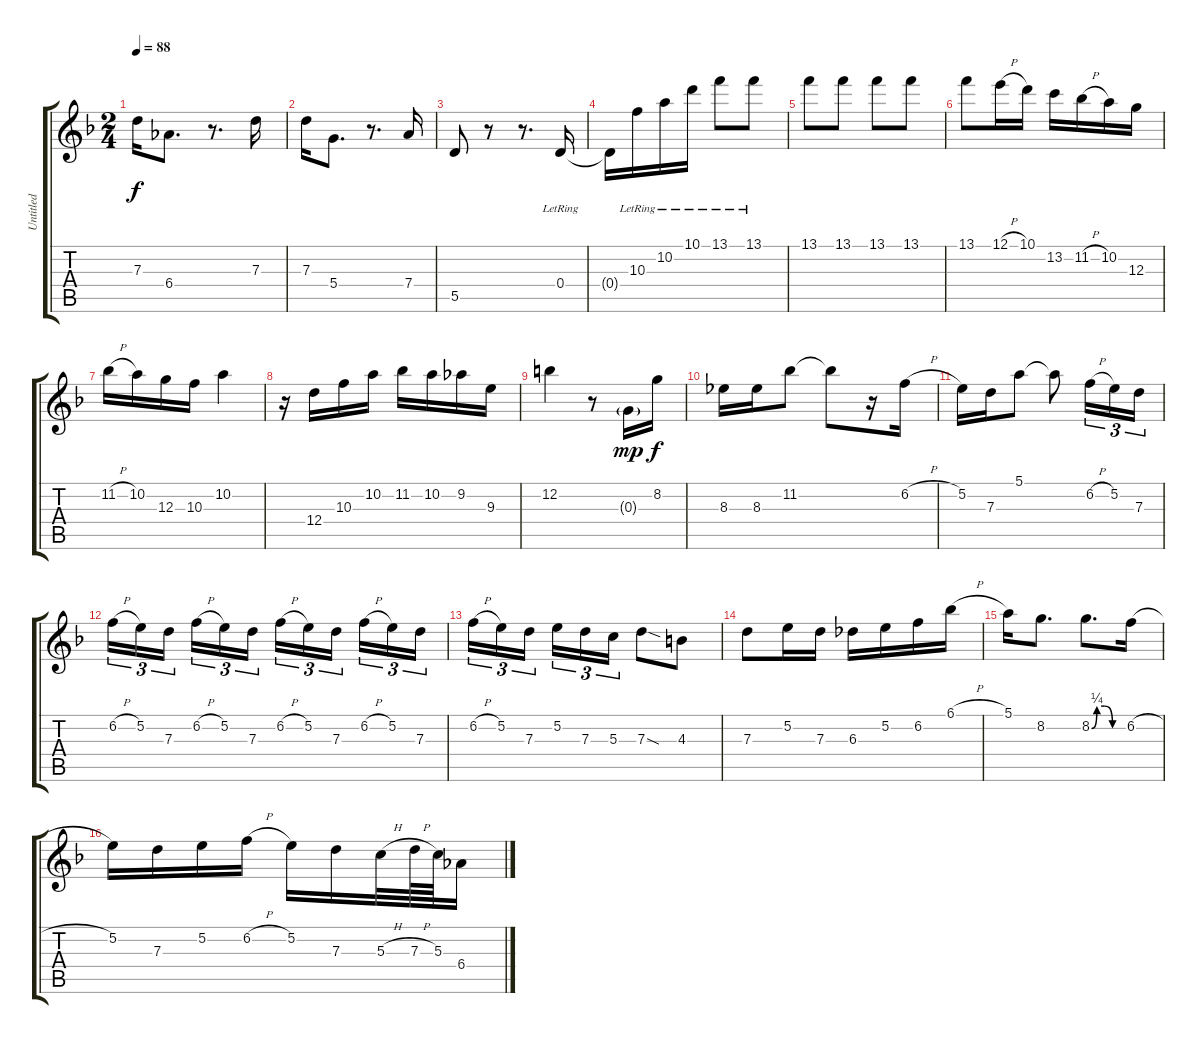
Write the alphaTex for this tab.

\track ("Untitled" "Untitled") {instrument acousticguitarnylon}
\staff {score tabs}
\tuning (E4 B3 G3 D3 A2 D2) {hide}
\ts (2 4)
\tempo 88
\clef g2
\ks f
7.3.16{dy f} 6.4.8{d} r.8{d} 7.3.16 |
7.3.16 5.4.8{d} r.8{d} 7.4.16 |
5.5.8 r.8 r.8{d} 0.4{lr}.16 |
0.4{t}.16 10.3{lr}.16 10.2{lr}.16 10.1{lr}.16 13.1{lr}.8 13.1{lr}.8 |
13.1.8 13.1.8 13.1.8 13.1.8 |
13.1.8 12.1{h}.16 10.1.16 13.2.16 11.2{h}.16 10.2.16 12.3.16 |
11.2{h}.16 10.2.16 12.3.16 10.3.16 10.2.4 |
r.16 12.4.16 10.3.16 10.2.16 11.2.16 10.2.16 9.2.16 9.3.16 |
12.2.4 r.8 0.3{g}.16{dy mp} 8.2.16{dy f} |
8.3.16 8.3.16 11.2.8 11.2{t}.8 r.16 6.2{h}.16 |
5.2.16 7.3.16 5.1.8 5.1{t}.8 6.2{h}.16{tu (3 2)} 5.2.16{tu (3 2)} 7.3.16{tu (3 2)} |
6.2{h}.16{tu (3 2)} 5.2.16{tu (3 2)} 7.3.16{tu (3 2) beam splitsecondary} 6.2{h}.16{tu (3 2)} 5.2.16{tu (3 2)} 7.3.16{tu (3 2)} 6.2{h}.16{tu (3 2)} 5.2.16{tu (3 2)} 7.3.16{tu (3 2) beam splitsecondary} 6.2{h}.16{tu (3 2)} 5.2.16{tu (3 2)} 7.3.16{tu (3 2)} |
6.2{h}.16{tu (3 2)} 5.2.16{tu (3 2)} 7.3.16{tu (3 2) beam splitsecondary} 5.2.16{tu (3 2)} 7.3.16{tu (3 2)} 5.3.16{tu (3 2)} 7.3{sod}.8 4.3.8 |
7.3.8 5.2.16 7.3.16 6.3.16 5.2.16 6.2.16 6.1{h}.16 |
5.1.16 8.2.8{d} 8.2{be (custom 0 0 10 1 25 1 40 0 60 0)}.8{d} 6.2{h}.16 |
5.2.16 7.3.16 5.2.16 6.2{h}.16 5.2.16 7.3.16 5.3{h}.32 7.3{h}.64 5.3.64 6.4.16
